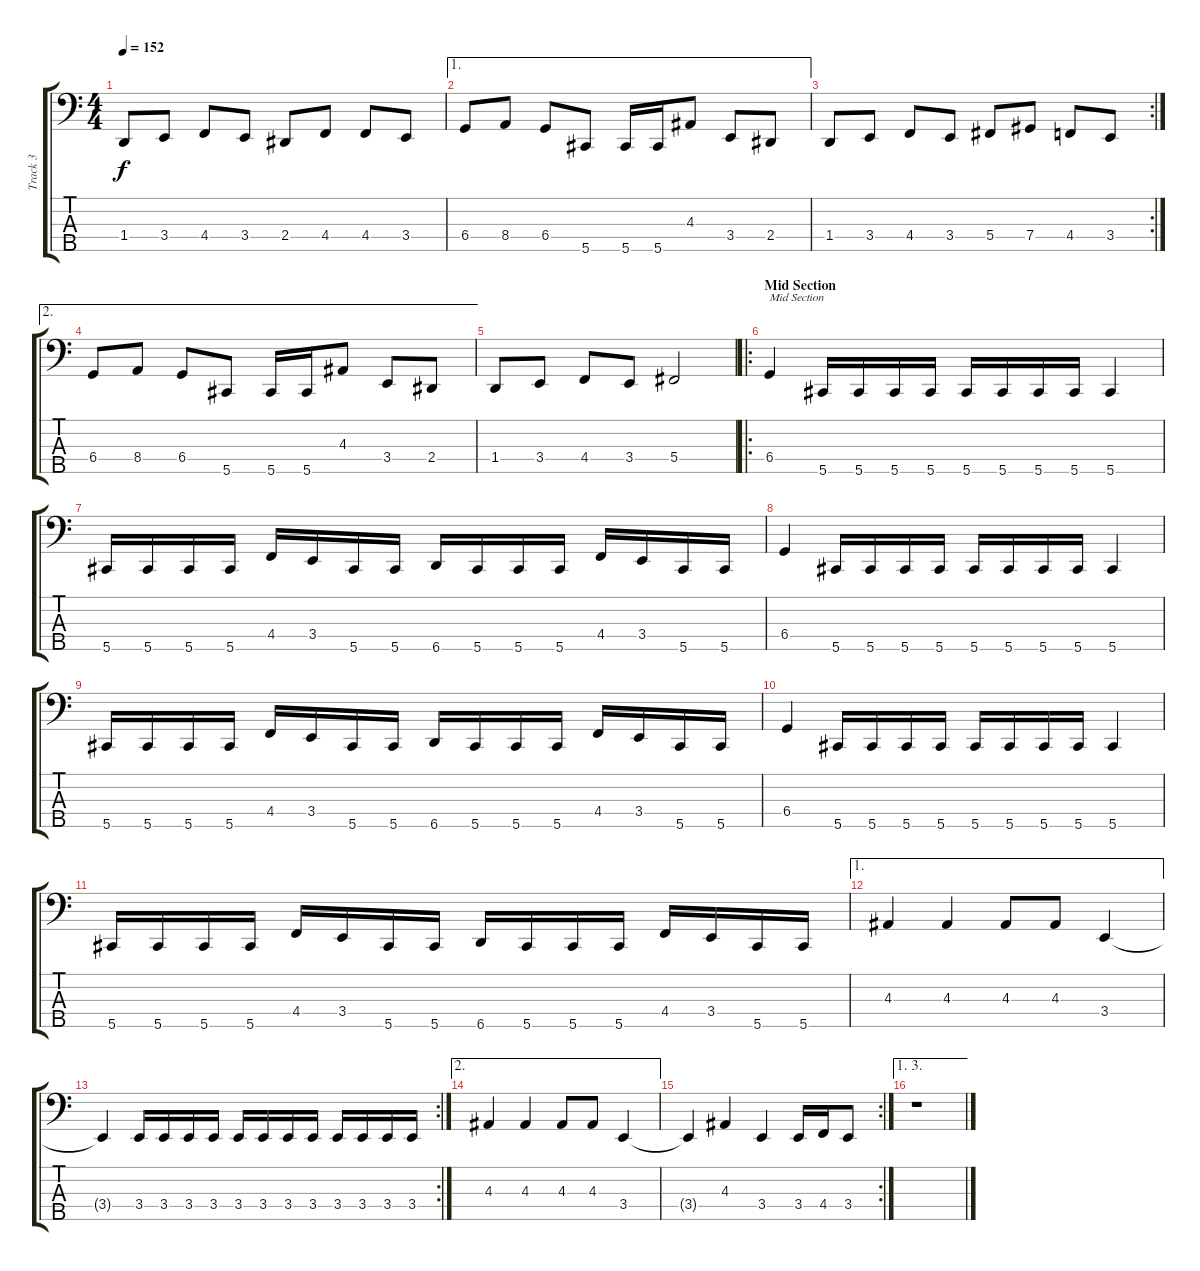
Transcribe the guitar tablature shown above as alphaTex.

\track ("Track 3" "Track 3") {instrument electricbassfinger}
\staff {score tabs}
\tuning (E2 B1 Gb1 Db1 Ab0) {hide}
\ts (4 4)
\tempo 152
\clef f4
\ks c
1.4.8{dy f} 3.4.8 4.4.8 3.4.8 2.4.8 4.4.8 4.4.8 3.4.8 |
\ae 1
6.4.8 8.4.8 6.4.8 5.5.8 5.5.16 5.5.16 4.3.8 3.4.8 2.4.8 |
\rc 2
1.4.8 3.4.8 4.4.8 3.4.8 5.4.8 7.4.8 4.4.8 3.4.8 |
\ae 2
6.4.8 8.4.8 6.4.8 5.5.8 5.5.16 5.5.16 4.3.8 3.4.8 2.4.8 |
1.4.8 3.4.8 4.4.8 3.4.8 5.4.2 |
\ro
\section ("" "Mid Section")
6.4.4{txt "Mid Section"} 5.5.16 5.5.16 5.5.16 5.5.16 5.5.16 5.5.16 5.5.16 5.5.16 5.5.4 |
5.5.16 5.5.16 5.5.16 5.5.16 4.4.16 3.4.16 5.5.16 5.5.16 6.5.16 5.5.16 5.5.16 5.5.16 4.4.16 3.4.16 5.5.16 5.5.16 |
6.4.4 5.5.16 5.5.16 5.5.16 5.5.16 5.5.16 5.5.16 5.5.16 5.5.16 5.5.4 |
5.5.16 5.5.16 5.5.16 5.5.16 4.4.16 3.4.16 5.5.16 5.5.16 6.5.16 5.5.16 5.5.16 5.5.16 4.4.16 3.4.16 5.5.16 5.5.16 |
6.4.4 5.5.16 5.5.16 5.5.16 5.5.16 5.5.16 5.5.16 5.5.16 5.5.16 5.5.4 |
5.5.16 5.5.16 5.5.16 5.5.16 4.4.16 3.4.16 5.5.16 5.5.16 6.5.16 5.5.16 5.5.16 5.5.16 4.4.16 3.4.16 5.5.16 5.5.16 |
\ae 1
4.3.4 4.3.4 4.3.8 4.3.8 3.4.4 |
\rc 2
3.4{t}.4 3.4.16 3.4.16 3.4.16 3.4.16 3.4.16 3.4.16 3.4.16 3.4.16 3.4.16 3.4.16 3.4.16 3.4.16 |
\ae 2
4.3.4 4.3.4 4.3.8 4.3.8 3.4.4 |
\rc 2
3.4{t}.4 4.3.4 3.4.4 3.4.16 4.4.16 3.4.8 |
\ae (1 3)
r.1
